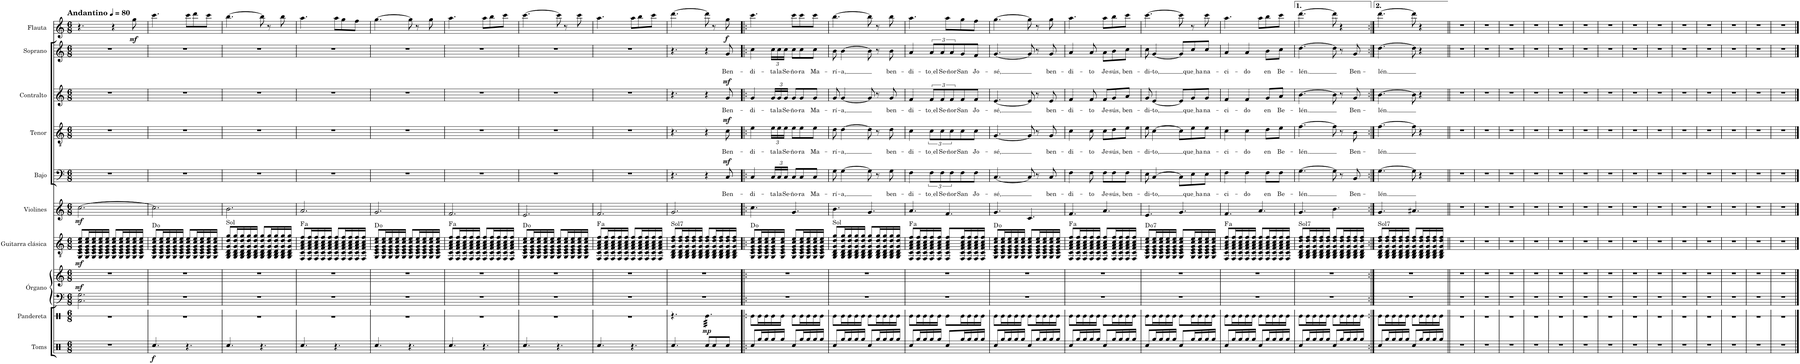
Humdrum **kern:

**kern	**dynam	**kern	**dynam	**kern	**kern	**dynam	**kern	**dynam	**harte	**kern	**dynam	**kern	**text	**dynam	**kern	**text	**dynam	**kern	**text	**dynam	**kern	**text	**dynam	**kern	**dynam
*part10	*part10	*part9	*part9	*part8	*part8	*part8	*part7	*part7	*part7	*part6	*part6	*part5	*part5	*part5	*part4	*part4	*part4	*part3	*part3	*part3	*part2	*part2	*part2	*part1	*part1
*staff11	*staff11	*staff10	*staff10	*staff9	*staff8	*staff8/9	*staff7	*staff7	*	*staff6	*staff6	*staff5	*staff5	*staff5	*staff4	*staff4	*staff4	*staff3	*staff3	*staff3	*staff2	*staff2	*staff2	*staff1	*staff1
*I"Toms	*	*I"Pandereta	*	*I"Órgano	*	*	*I"Guitarra clásica	*	*	*I"Violines	*	*I"Bajo	*	*	*I"Tenor	*	*	*I"Contralto	*	*	*I"Soprano	*	*	*I"Flauta	*
*I'Toms	*	*I'Pdta.	*	*	*	*	*I'Guit.	*	*	*I'Vlns.	*	*I'B.	*	*	*I'T.	*	*	*I'C.	*	*	*I'S.	*	*	*I'Fl.	*
*	*	*stria1	*	*	*	*	*	*	*	*	*	*	*	*	*	*	*	*	*	*	*	*	*	*	*
*clefX	*	*clefX	*	*clefF4	*clefG2	*	*clefGv2	*	*	*clefG2	*	*clefF4	*	*	*clefGv2	*	*	*clefG2	*	*	*clefG2	*	*	*clefG2	*
*k[]	*	*k[]	*	*k[]	*k[]	*	*k[]	*	*	*k[]	*	*k[]	*	*	*k[]	*	*	*k[]	*	*	*k[]	*	*	*k[]	*
*M6/8	*	*M6/8	*	*M6/8	*M6/8	*	*M6/8	*	*	*M6/8	*	*M6/8	*	*	*M6/8	*	*	*M6/8	*	*	*M6/8	*	*	*M6/8	*
*MM80	*	*MM80	*	*MM80	*MM80	*	*MM80	*	*	*MM80	*	*MM80	*	*	*MM80	*	*	*MM80	*	*	*MM80	*	*	*MM80	*
=1	=1	=1	=1	=1	=1	=1	=1	=1	=1	=1	=1	=1	=1	=1	=1	=1	=1	=1	=1	=1	=1	=1	=1	=1	=1
!	!	!	!	!	!	!	!	!	!	!	!	!	!	!	!	!	!	!	!	!	!	!	!	!LO:TX:a:B:t=Andantino	!
!	!	!	!	!	!	!LO:DY:b	!	!LO:DY:b	!	!	!LO:DY:b	!	!	!	!	!	!	!	!	!	!	!	!	!	!
2.r	.	2.r	.	2.C\ 2.G\	2.r	mf	8GG/ 8C/ 8E/ 8G/ 8c/ 8e/L	mf	.	[2.cc\	mf	2.r	.	.	2.r	.	.	2.r	.	.	2.r	.	.	4.r	.
.	.	.	.	.	.	.	16GG/ 16C/ 16E/ 16G/ 16c/ 16e/L	.	.	.	.	.	.	.	.	.	.	.	.	.	.	.	.	.	.
.	.	.	.	.	.	.	16GG/ 16C/ 16E/ 16G/ 16c/ 16e/	.	.	.	.	.	.	.	.	.	.	.	.	.	.	.	.	.	.
.	.	.	.	.	.	.	16GG/ 16C/ 16E/ 16G/ 16c/ 16e/	.	.	.	.	.	.	.	.	.	.	.	.	.	.	.	.	.	.
.	.	.	.	.	.	.	16GG/ 16C/ 16E/ 16G/ 16c/ 16e/JJ	.	.	.	.	.	.	.	.	.	.	.	.	.	.	.	.	.	.
.	.	.	.	.	.	.	8GG/ 8C/ 8E/ 8G/ 8c/ 8e/L	.	.	.	.	.	.	.	.	.	.	.	.	.	.	.	.	4r	.
.	.	.	.	.	.	.	16GG/ 16C/ 16E/ 16G/ 16c/ 16e/L	.	.	.	.	.	.	.	.	.	.	.	.	.	.	.	.	.	.
.	.	.	.	.	.	.	16GG/ 16C/ 16E/ 16G/ 16c/ 16e/	.	.	.	.	.	.	.	.	.	.	.	.	.	.	.	.	.	.
!	!	!	!	!	!	!	!	!	!	!	!	!	!	!	!	!	!	!	!	!	!	!	!	!	!LO:DY:b
.	.	.	.	.	.	.	16GG/ 16C/ 16E/ 16G/ 16c/ 16e/	.	.	.	.	.	.	.	.	.	.	.	.	.	.	.	.	8gg\	mf
.	.	.	.	.	.	.	16GG/ 16C/ 16E/ 16G/ 16c/ 16e/JJ	.	.	.	.	.	.	.	.	.	.	.	.	.	.	.	.	.	.
=2	=2	=2	=2	=2	=2	=2	=2	=2	=2	=2	=2	=2	=2	=2	=2	=2	=2	=2	=2	=2	=2	=2	=2	=2	=2
!	!LO:DY:b	!	!	!	!	!	!	!	!	!	!	!	!	!	!	!	!	!	!	!	!	!	!	!	!
4.Rcc/	f	2.r	.	2.r	2.r	.	8GG/ 8C/ 8E/ 8G/ 8c/ 8e/L	.	D:dim	2.cc\]	.	2.r	.	.	2.r	.	.	2.r	.	.	2.r	.	.	4.ccc\	.
.	.	.	.	.	.	.	16GG/ 16C/ 16E/ 16G/ 16c/ 16e/L	.	.	.	.	.	.	.	.	.	.	.	.	.	.	.	.	.	.
.	.	.	.	.	.	.	16GG/ 16C/ 16E/ 16G/ 16c/ 16e/	.	.	.	.	.	.	.	.	.	.	.	.	.	.	.	.	.	.
.	.	.	.	.	.	.	16GG/ 16C/ 16E/ 16G/ 16c/ 16e/	.	.	.	.	.	.	.	.	.	.	.	.	.	.	.	.	.	.
.	.	.	.	.	.	.	16GG/ 16C/ 16E/ 16G/ 16c/ 16e/JJ	.	.	.	.	.	.	.	.	.	.	.	.	.	.	.	.	.	.
4.r	.	.	.	.	.	.	8GG/ 8C/ 8E/ 8G/ 8c/ 8e/L	.	.	.	.	.	.	.	.	.	.	.	.	.	.	.	.	8ccc\L	.
.	.	.	.	.	.	.	16GG/ 16C/ 16E/ 16G/ 16c/ 16e/L	.	.	.	.	.	.	.	.	.	.	.	.	.	.	.	.	8ddd\	.
.	.	.	.	.	.	.	16GG/ 16C/ 16E/ 16G/ 16c/ 16e/	.	.	.	.	.	.	.	.	.	.	.	.	.	.	.	.	.	.
.	.	.	.	.	.	.	16GG/ 16C/ 16E/ 16G/ 16c/ 16e/	.	.	.	.	.	.	.	.	.	.	.	.	.	.	.	.	8ccc\J	.
.	.	.	.	.	.	.	16GG/ 16C/ 16E/ 16G/ 16c/ 16e/JJ	.	.	.	.	.	.	.	.	.	.	.	.	.	.	.	.	.	.
=3	=3	=3	=3	=3	=3	=3	=3	=3	=3	=3	=3	=3	=3	=3	=3	=3	=3	=3	=3	=3	=3	=3	=3	=3	=3
!	!	!	!	!	!	!	!	!	!LO:H:kt=Sol	!	!	!	!	!	!	!	!	!	!	!	!	!	!	!	!
4.Rcc/	.	2.r	.	2.r	2.r	.	8GG/ 8BB/ 8D/ 8G/ 8d/ 8g/L	.	N	2.b\	.	2.r	.	.	2.r	.	.	2.r	.	.	2.r	.	.	[4.bb\	.
.	.	.	.	.	.	.	16GG/ 16BB/ 16D/ 16G/ 16d/ 16g/L	.	.	.	.	.	.	.	.	.	.	.	.	.	.	.	.	.	.
.	.	.	.	.	.	.	16GG/ 16BB/ 16D/ 16G/ 16d/ 16g/	.	.	.	.	.	.	.	.	.	.	.	.	.	.	.	.	.	.
.	.	.	.	.	.	.	16GG/ 16BB/ 16D/ 16G/ 16d/ 16g/	.	.	.	.	.	.	.	.	.	.	.	.	.	.	.	.	.	.
.	.	.	.	.	.	.	16GG/ 16BB/ 16D/ 16G/ 16d/ 16g/JJ	.	.	.	.	.	.	.	.	.	.	.	.	.	.	.	.	.	.
4.r	.	.	.	.	.	.	8GG/ 8BB/ 8D/ 8G/ 8d/ 8g/L	.	.	.	.	.	.	.	.	.	.	.	.	.	.	.	.	8bb\]	.
.	.	.	.	.	.	.	16GG/ 16BB/ 16D/ 16G/ 16d/ 16g/L	.	.	.	.	.	.	.	.	.	.	.	.	.	.	.	.	8r	.
.	.	.	.	.	.	.	16GG/ 16BB/ 16D/ 16G/ 16d/ 16g/	.	.	.	.	.	.	.	.	.	.	.	.	.	.	.	.	.	.
.	.	.	.	.	.	.	16GG/ 16BB/ 16D/ 16G/ 16d/ 16g/	.	.	.	.	.	.	.	.	.	.	.	.	.	.	.	.	8bb\	.
.	.	.	.	.	.	.	16GG/ 16BB/ 16D/ 16G/ 16d/ 16g/JJ	.	.	.	.	.	.	.	.	.	.	.	.	.	.	.	.	.	.
=4	=4	=4	=4	=4	=4	=4	=4	=4	=4	=4	=4	=4	=4	=4	=4	=4	=4	=4	=4	=4	=4	=4	=4	=4	=4
!	!	!	!	!	!	!	!	!	!LO:H:kt=a	!	!	!	!	!	!	!	!	!	!	!	!	!	!	!	!
4.Rcc/	.	2.r	.	2.r	2.r	.	8FF/ 8C/ 8F/ 8A/ 8c/ 8f/L	.	.	2.a/	.	2.r	.	.	2.r	.	.	2.r	.	.	2.r	.	.	4.aa\	.
.	.	.	.	.	.	.	16FF/ 16C/ 16F/ 16A/ 16c/ 16f/L	.	.	.	.	.	.	.	.	.	.	.	.	.	.	.	.	.	.
.	.	.	.	.	.	.	16FF/ 16C/ 16F/ 16A/ 16c/ 16f/	.	.	.	.	.	.	.	.	.	.	.	.	.	.	.	.	.	.
.	.	.	.	.	.	.	16FF/ 16C/ 16F/ 16A/ 16c/ 16f/	.	.	.	.	.	.	.	.	.	.	.	.	.	.	.	.	.	.
.	.	.	.	.	.	.	16FF/ 16C/ 16F/ 16A/ 16c/ 16f/JJ	.	.	.	.	.	.	.	.	.	.	.	.	.	.	.	.	.	.
4.r	.	.	.	.	.	.	8FF/ 8C/ 8F/ 8A/ 8c/ 8f/L	.	.	.	.	.	.	.	.	.	.	.	.	.	.	.	.	8aa\L	.
.	.	.	.	.	.	.	16FF/ 16C/ 16F/ 16A/ 16c/ 16f/L	.	.	.	.	.	.	.	.	.	.	.	.	.	.	.	.	8gg\	.
.	.	.	.	.	.	.	16FF/ 16C/ 16F/ 16A/ 16c/ 16f/	.	.	.	.	.	.	.	.	.	.	.	.	.	.	.	.	.	.
.	.	.	.	.	.	.	16FF/ 16C/ 16F/ 16A/ 16c/ 16f/	.	.	.	.	.	.	.	.	.	.	.	.	.	.	.	.	8ff\J	.
.	.	.	.	.	.	.	16FF/ 16C/ 16F/ 16A/ 16c/ 16f/JJ	.	.	.	.	.	.	.	.	.	.	.	.	.	.	.	.	.	.
=5	=5	=5	=5	=5	=5	=5	=5	=5	=5	=5	=5	=5	=5	=5	=5	=5	=5	=5	=5	=5	=5	=5	=5	=5	=5
4.Rcc/	.	2.r	.	2.r	2.r	.	8GG/ 8C/ 8E/ 8G/ 8c/ 8e/L	.	D:dim	2.g/	.	2.r	.	.	2.r	.	.	2.r	.	.	2.r	.	.	[4.gg\	.
.	.	.	.	.	.	.	16GG/ 16C/ 16E/ 16G/ 16c/ 16e/L	.	.	.	.	.	.	.	.	.	.	.	.	.	.	.	.	.	.
.	.	.	.	.	.	.	16GG/ 16C/ 16E/ 16G/ 16c/ 16e/	.	.	.	.	.	.	.	.	.	.	.	.	.	.	.	.	.	.
.	.	.	.	.	.	.	16GG/ 16C/ 16E/ 16G/ 16c/ 16e/	.	.	.	.	.	.	.	.	.	.	.	.	.	.	.	.	.	.
.	.	.	.	.	.	.	16GG/ 16C/ 16E/ 16G/ 16c/ 16e/JJ	.	.	.	.	.	.	.	.	.	.	.	.	.	.	.	.	.	.
4.r	.	.	.	.	.	.	8GG/ 8C/ 8E/ 8G/ 8c/ 8e/L	.	.	.	.	.	.	.	.	.	.	.	.	.	.	.	.	8gg\]	.
.	.	.	.	.	.	.	16GG/ 16C/ 16E/ 16G/ 16c/ 16e/L	.	.	.	.	.	.	.	.	.	.	.	.	.	.	.	.	8r	.
.	.	.	.	.	.	.	16GG/ 16C/ 16E/ 16G/ 16c/ 16e/	.	.	.	.	.	.	.	.	.	.	.	.	.	.	.	.	.	.
.	.	.	.	.	.	.	16GG/ 16C/ 16E/ 16G/ 16c/ 16e/	.	.	.	.	.	.	.	.	.	.	.	.	.	.	.	.	8gg\	.
.	.	.	.	.	.	.	16GG/ 16C/ 16E/ 16G/ 16c/ 16e/JJ	.	.	.	.	.	.	.	.	.	.	.	.	.	.	.	.	.	.
=6	=6	=6	=6	=6	=6	=6	=6	=6	=6	=6	=6	=6	=6	=6	=6	=6	=6	=6	=6	=6	=6	=6	=6	=6	=6
!	!	!	!	!	!	!	!	!	!LO:H:kt=a	!	!	!	!	!	!	!	!	!	!	!	!	!	!	!	!
4.Rcc/	.	2.r	.	2.r	2.r	.	8FF/ 8C/ 8F/ 8An/ 8c/ 8f/L	.	.	2.f/	.	2.r	.	.	2.r	.	.	2.r	.	.	2.r	.	.	4.aa\	.
.	.	.	.	.	.	.	16FF/ 16C/ 16F/ 16A/ 16c/ 16f/L	.	.	.	.	.	.	.	.	.	.	.	.	.	.	.	.	.	.
.	.	.	.	.	.	.	16FF/ 16C/ 16F/ 16A/ 16c/ 16f/	.	.	.	.	.	.	.	.	.	.	.	.	.	.	.	.	.	.
.	.	.	.	.	.	.	16FF/ 16C/ 16F/ 16A/ 16c/ 16f/	.	.	.	.	.	.	.	.	.	.	.	.	.	.	.	.	.	.
.	.	.	.	.	.	.	16FF/ 16C/ 16F/ 16A/ 16c/ 16f/JJ	.	.	.	.	.	.	.	.	.	.	.	.	.	.	.	.	.	.
4.r	.	.	.	.	.	.	8FF/ 8C/ 8F/ 8A/ 8c/ 8f/L	.	.	.	.	.	.	.	.	.	.	.	.	.	.	.	.	8aa\L	.
.	.	.	.	.	.	.	16FF/ 16C/ 16F/ 16A/ 16c/ 16f/L	.	.	.	.	.	.	.	.	.	.	.	.	.	.	.	.	8bb\	.
.	.	.	.	.	.	.	16FF/ 16C/ 16F/ 16A/ 16c/ 16f/	.	.	.	.	.	.	.	.	.	.	.	.	.	.	.	.	.	.
.	.	.	.	.	.	.	16FF/ 16C/ 16F/ 16A/ 16c/ 16f/	.	.	.	.	.	.	.	.	.	.	.	.	.	.	.	.	8ccc\J	.
.	.	.	.	.	.	.	16FF/ 16C/ 16F/ 16A/ 16c/ 16f/JJ	.	.	.	.	.	.	.	.	.	.	.	.	.	.	.	.	.	.
=7	=7	=7	=7	=7	=7	=7	=7	=7	=7	=7	=7	=7	=7	=7	=7	=7	=7	=7	=7	=7	=7	=7	=7	=7	=7
4.Rcc/	.	2.r	.	2.r	2.r	.	8GG/ 8C/ 8E/ 8G/ 8c/ 8e/L	.	D:dim	2.e/	.	2.r	.	.	2.r	.	.	2.r	.	.	2.r	.	.	[4.ccc\	.
.	.	.	.	.	.	.	16GG/ 16C/ 16E/ 16G/ 16c/ 16e/L	.	.	.	.	.	.	.	.	.	.	.	.	.	.	.	.	.	.
.	.	.	.	.	.	.	16GG/ 16C/ 16E/ 16G/ 16c/ 16e/	.	.	.	.	.	.	.	.	.	.	.	.	.	.	.	.	.	.
.	.	.	.	.	.	.	16GG/ 16C/ 16E/ 16G/ 16c/ 16e/	.	.	.	.	.	.	.	.	.	.	.	.	.	.	.	.	.	.
.	.	.	.	.	.	.	16GG/ 16C/ 16E/ 16G/ 16c/ 16e/JJ	.	.	.	.	.	.	.	.	.	.	.	.	.	.	.	.	.	.
4.r	.	.	.	.	.	.	8GG/ 8C/ 8E/ 8G/ 8c/ 8e/L	.	.	.	.	.	.	.	.	.	.	.	.	.	.	.	.	8ccc\]	.
.	.	.	.	.	.	.	16GG/ 16C/ 16E/ 16G/ 16c/ 16e/L	.	.	.	.	.	.	.	.	.	.	.	.	.	.	.	.	8r	.
.	.	.	.	.	.	.	16GG/ 16C/ 16E/ 16G/ 16c/ 16e/	.	.	.	.	.	.	.	.	.	.	.	.	.	.	.	.	.	.
.	.	.	.	.	.	.	16GG/ 16C/ 16E/ 16G/ 16c/ 16e/	.	.	.	.	.	.	.	.	.	.	.	.	.	.	.	.	8ccc\	.
.	.	.	.	.	.	.	16GG/ 16C/ 16E/ 16G/ 16c/ 16e/JJ	.	.	.	.	.	.	.	.	.	.	.	.	.	.	.	.	.	.
=8	=8	=8	=8	=8	=8	=8	=8	=8	=8	=8	=8	=8	=8	=8	=8	=8	=8	=8	=8	=8	=8	=8	=8	=8	=8
!	!	!	!	!	!	!	!	!	!LO:H:kt=a	!	!	!	!	!	!	!	!	!	!	!	!	!	!	!	!
4.Rcc/	.	2.r	.	2.r	2.r	.	8FF/ 8C/ 8F/ 8An/ 8c/ 8f/L	.	.	2.f/	.	2.r	.	.	2.r	.	.	2.r	.	.	2.r	.	.	4.aa\	.
.	.	.	.	.	.	.	16FF/ 16C/ 16F/ 16A/ 16c/ 16f/L	.	.	.	.	.	.	.	.	.	.	.	.	.	.	.	.	.	.
.	.	.	.	.	.	.	16FF/ 16C/ 16F/ 16A/ 16c/ 16f/	.	.	.	.	.	.	.	.	.	.	.	.	.	.	.	.	.	.
.	.	.	.	.	.	.	16FF/ 16C/ 16F/ 16A/ 16c/ 16f/	.	.	.	.	.	.	.	.	.	.	.	.	.	.	.	.	.	.
.	.	.	.	.	.	.	16FF/ 16C/ 16F/ 16A/ 16c/ 16f/JJ	.	.	.	.	.	.	.	.	.	.	.	.	.	.	.	.	.	.
4.r	.	.	.	.	.	.	8FF/ 8C/ 8F/ 8A/ 8c/ 8f/L	.	.	.	.	.	.	.	.	.	.	.	.	.	.	.	.	8aa\L	.
.	.	.	.	.	.	.	16FF/ 16C/ 16F/ 16A/ 16c/ 16f/L	.	.	.	.	.	.	.	.	.	.	.	.	.	.	.	.	8bb\	.
.	.	.	.	.	.	.	16FF/ 16C/ 16F/ 16A/ 16c/ 16f/	.	.	.	.	.	.	.	.	.	.	.	.	.	.	.	.	.	.
.	.	.	.	.	.	.	16FF/ 16C/ 16F/ 16A/ 16c/ 16f/	.	.	.	.	.	.	.	.	.	.	.	.	.	.	.	.	8ccc\J	.
.	.	.	.	.	.	.	16FF/ 16C/ 16F/ 16A/ 16c/ 16f/JJ	.	.	.	.	.	.	.	.	.	.	.	.	.	.	.	.	.	.
=9	=9	=9	=9	=9	=9	=9	=9	=9	=9	=9	=9	=9	=9	=9	=9	=9	=9	=9	=9	=9	=9	=9	=9	=9	=9
!	!	!	!	!	!	!	!	!	!LO:H:kt=Sol7	!	!	!	!	!	!	!	!	!	!	!	!	!	!	!	!
4.Rcc/	.	4.r	.	2.r	2.r	.	8GG/ 8BB/ 8D/ 8G/ 8d/ 8f/L	.	N	2.g/	.	4.r	.	.	4.r	.	.	4.r	.	.	4.r	.	.	[4.ddd\	.
.	.	.	.	.	.	.	16GG/ 16BB/ 16D/ 16G/ 16d/ 16f/L	.	.	.	.	.	.	.	.	.	.	.	.	.	.	.	.	.	.
.	.	.	.	.	.	.	16GG/ 16BB/ 16D/ 16G/ 16d/ 16f/	.	.	.	.	.	.	.	.	.	.	.	.	.	.	.	.	.	.
.	.	.	.	.	.	.	16GG/ 16BB/ 16D/ 16G/ 16d/ 16f/	.	.	.	.	.	.	.	.	.	.	.	.	.	.	.	.	.	.
.	.	.	.	.	.	.	16GG/ 16BB/ 16D/ 16G/ 16d/ 16f/JJ	.	.	.	.	.	.	.	.	.	.	.	.	.	.	.	.	.	.
!	!	!	!LO:DY:b	!	!	!	!	!	!	!	!	!	!	!	!	!	!	!	!	!	!	!	!	!	!
*	*	*tremolo	*	*	*	*	*	*	*	*	*	*	*	*	*	*	*	*	*	*	*	*	*	*	*
8Rcc/L	.	32Re\LLL	mp	.	.	.	8GG/ 8BB/ 8D/ 8G/ 8d/ 8f/L	.	.	.	.	4r	.	.	4r	.	.	4r	.	.	4r	.	.	8ddd\]	.
.	.	32Re\	.	.	.	.	.	.	.	.	.	.	.	.	.	.	.	.	.	.	.	.	.	.	.
.	.	32Re\	.	.	.	.	.	.	.	.	.	.	.	.	.	.	.	.	.	.	.	.	.	.	.
.	.	32Re\	.	.	.	.	.	.	.	.	.	.	.	.	.	.	.	.	.	.	.	.	.	.	.
8Rcc/	.	32Re\	.	.	.	.	16GG/ 16BB/ 16D/ 16G/ 16d/ 16f/L	.	.	.	.	.	.	.	.	.	.	.	.	.	.	.	.	8r	.
.	.	32Re\	.	.	.	.	.	.	.	.	.	.	.	.	.	.	.	.	.	.	.	.	.	.	.
.	.	32Re\	.	.	.	.	16GG/ 16BB/ 16D/ 16G/ 16d/ 16f/	.	.	.	.	.	.	.	.	.	.	.	.	.	.	.	.	.	.
.	.	32Re\	.	.	.	.	.	.	.	.	.	.	.	.	.	.	.	.	.	.	.	.	.	.	.
!	!	!	!	!	!	!	!	!	!	!	!	!	!LO:LY:b	!LO:DY:a	!	!LO:LY:b	!LO:DY:a	!	!LO:LY:b	!LO:DY:a	!	!LO:LY:b	!LO:DY:a	!	!
8Rcc/J	.	32Re\	.	.	.	.	16GG/ 16BB/ 16D/ 16G/ 16d/ 16f/	.	.	.	.	8C/	Ben-	mf	8c\	Ben-	mf	8g/	Ben-	mf	8g/	Ben-	f	8gg\	.
.	.	32Re\	.	.	.	.	.	.	.	.	.	.	.	.	.	.	.	.	.	.	.	.	.	.	.
.	.	32Re\	.	.	.	.	16GG/ 16BB/ 16D/ 16G/ 16d/ 16f/JJ	.	.	.	.	.	.	.	.	.	.	.	.	.	.	.	.	.	.
.	.	32Re\JJJ	.	.	.	.	.	.	.	.	.	.	.	.	.	.	.	.	.	.	.	.	.	.	.
*	*	*Xtremolo	*	*	*	*	*	*	*	*	*	*	*	*	*	*	*	*	*	*	*	*	*	*	*
=10!|:	=10!|:	=10!|:	=10!|:	=10!|:	=10!|:	=10!|:	=10!|:	=10!|:	=10!|:	=10!|:	=10!|:	=10!|:	=10!|:	=10!|:	=10!|:	=10!|:	=10!|:	=10!|:	=10!|:	=10!|:	=10!|:	=10!|:	=10!|:	=10!|:	=10!|:
!	!	!	!	!	!	!	!	!	!	!	!	!	!LO:LY:b	!	!	!LO:LY:b	!	!	!LO:LY:b	!	!	!LO:LY:b	!	!	!
8Rcc/L	.	8Re\L	.	2.r	2.r	.	8GG/ 8C/ 8E/ 8G/ 8c/ 8e/L	.	D:dim	4.cc\	.	4C/	-di-	.	4e\	-di-	.	4g/	-di-	.	4cc\	-di-	.	4.ccc\	.
16Rgg/L	.	16Re\L	.	.	.	.	16GG/ 16C/ 16E/ 16G/ 16c/ 16e/L	.	.	.	.	.	.	.	.	.	.	.	.	.	.	.	.	.	.
16Rgg/	.	16Re\	.	.	.	.	16GG/ 16C/ 16E/ 16G/ 16c/ 16e/	.	.	.	.	.	.	.	.	.	.	.	.	.	.	.	.	.	.
*	*	*	*	*	*	*	*	*	*	*	*	*Xbrackettup	*	*	*	*	*	*	*	*	*	*	*	*	*
!	!	!	!	!	!	!	!	!	!	!	!	!	!LO:LY:b	!	!	!	!	!	!	!	!	!	!	!	!
*	*	*	*	*	*	*	*	*	*	*	*	*	*	*	*Xbrackettup	*	*	*	*	*	*	*	*	*	*
!	!	!	!	!	!	!	!	!	!	!	!	!	!	!	!	!LO:LY:b	!	!	!	!	!	!	!	!	!
*	*	*	*	*	*	*	*	*	*	*	*	*	*	*	*	*	*	*Xbrackettup	*	*	*	*	*	*	*
!	!	!	!	!	!	!	!	!	!	!	!	!	!	!	!	!	!	!	!LO:LY:b	!	!	!	!	!	!
*	*	*	*	*	*	*	*	*	*	*	*	*	*	*	*	*	*	*	*	*	*Xbrackettup	*	*	*	*
!	!	!	!	!	!	!	!	!	!	!	!	!	!	!	!	!	!	!	!	!	!	!LO:LY:b	!	!	!
16Rgg/	.	16Re\	.	.	.	.	16GG/ 16C/ 16E/ 16G/ 16c/ 16e/	.	.	.	.	24C/LL	-ta	.	24e\LL	-ta	.	24g/LL	-ta	.	24cc\LL	-ta	.	.	.
!	!	!	!	!	!	!	!	!	!	!	!	!	!LO:LY:b	!	!	!LO:LY:b	!	!	!LO:LY:b	!	!	!LO:LY:b	!	!	!
.	.	.	.	.	.	.	.	.	.	.	.	24C/	la	.	24e\	la	.	24g/	la	.	24cc\	la	.	.	.
16Rgg/JJ	.	16Re\JJ	.	.	.	.	16GG/ 16C/ 16E/ 16G/ 16c/ 16e/JJ	.	.	.	.	.	.	.	.	.	.	.	.	.	.	.	.	.	.
!	!	!	!	!	!	!	!	!	!	!	!	!	!LO:LY:b	!	!	!LO:LY:b	!	!	!LO:LY:b	!	!	!LO:LY:b	!	!	!
.	.	.	.	.	.	.	.	.	.	.	.	24C/JJ	Se-	.	24e\JJ	Se-	.	24g/JJ	Se-	.	24cc\JJ	Se-	.	.	.
!	!	!	!	!	!	!	!	!	!	!	!	!	!LO:LY:b	!	!	!LO:LY:b	!	!	!LO:LY:b	!	!	!LO:LY:b	!	!	!
8Rcc/L	.	8Re\L	.	.	.	.	8GG/ 8C/ 8E/ 8G/ 8c/ 8e/L	.	.	4.g/	.	8C/L	-ño-	.	8e\L	-ño-	.	8g/L	-ño-	.	8cc\L	-ño-	.	8ccc\L	.
!	!	!	!	!	!	!	!	!	!	!	!	!	!LO:LY:b	!	!	!LO:LY:b	!	!	!LO:LY:b	!	!	!LO:LY:b	!	!	!
16Rgg/L	.	16Re\L	.	.	.	.	16GG/ 16C/ 16E/ 16G/ 16c/ 16e/L	.	.	.	.	8C/	-ra	.	8e\	-ra	.	8g/	-ra	.	8cc\	-ra	.	8ccc\	.
16Rgg/	.	16Re\	.	.	.	.	16GG/ 16C/ 16E/ 16G/ 16c/ 16e/	.	.	.	.	.	.	.	.	.	.	.	.	.	.	.	.	.	.
!	!	!	!	!	!	!	!	!	!	!	!	!	!LO:LY:b	!	!	!LO:LY:b	!	!	!LO:LY:b	!	!	!LO:LY:b	!	!	!
16Rgg/	.	16Re\	.	.	.	.	16GG/ 16C/ 16E/ 16G/ 16c/ 16e/	.	.	.	.	8C/J	Ma-	.	8e\J	Ma-	.	8g/J	Ma-	.	8cc\J	Ma-	.	8ccc\J	.
16Rgg/JJ	.	16Re\JJ	.	.	.	.	16GG/ 16C/ 16E/ 16G/ 16c/ 16e/JJ	.	.	.	.	.	.	.	.	.	.	.	.	.	.	.	.	.	.
=11	=11	=11	=11	=11	=11	=11	=11	=11	=11	=11	=11	=11	=11	=11	=11	=11	=11	=11	=11	=11	=11	=11	=11	=11	=11
!	!	!	!	!	!	!	!	!	!LO:H:kt=Sol	!	!	!	!LO:LY:b	!	!	!LO:LY:b	!	!	!LO:LY:b	!	!	!LO:LY:b	!	!	!
8Rcc/L	.	8Re\L	.	2.r	2.r	.	8GG/ 8BB/ 8D/ 8G/ 8d/ 8g/L	.	N	4.b\	.	8G\	-rí-	.	8d\	-rí-	.	8g/	-rí-	.	8b\	-rí-	.	[4.bb\	.
!	!	!	!	!	!	!	!	!	!	!	!	!	!LO:LY:b	!	!	!LO:LY:b	!	!	!LO:LY:b	!	!	!LO:LY:b	!	!	!
16Rgg/L	.	16Re\L	.	.	.	.	16GG/ 16BB/ 16D/ 16G/ 16d/ 16g/L	.	.	.	.	[4G\	-a,	.	[4d\	-a,	.	[4g/	-a,	.	[4b\	-a,	.	.	.
16Rgg/	.	16Re\	.	.	.	.	16GG/ 16BB/ 16D/ 16G/ 16d/ 16g/	.	.	.	.	.	.	.	.	.	.	.	.	.	.	.	.	.	.
16Rgg/	.	16Re\	.	.	.	.	16GG/ 16BB/ 16D/ 16G/ 16d/ 16g/	.	.	.	.	.	.	.	.	.	.	.	.	.	.	.	.	.	.
16Rgg/JJ	.	16Re\JJ	.	.	.	.	16GG/ 16BB/ 16D/ 16G/ 16d/ 16g/JJ	.	.	.	.	.	.	.	.	.	.	.	.	.	.	.	.	.	.
8Rcc/L	.	8Re\L	.	.	.	.	8GG/ 8BB/ 8D/ 8G/ 8d/ 8g/L	.	.	4.g/	.	8G\]	.	.	8d\]	.	.	8g/]	.	.	8b\]	.	.	8bb\]	.
16Rgg/L	.	16Re\L	.	.	.	.	16GG/ 16BB/ 16D/ 16G/ 16d/ 16g/L	.	.	.	.	8r	.	.	8r	.	.	8r	.	.	8r	.	.	8r	.
16Rgg/	.	16Re\	.	.	.	.	16GG/ 16BB/ 16D/ 16G/ 16d/ 16g/	.	.	.	.	.	.	.	.	.	.	.	.	.	.	.	.	.	.
!	!	!	!	!	!	!	!	!	!	!	!	!	!LO:LY:b	!	!	!LO:LY:b	!	!	!LO:LY:b	!	!	!LO:LY:b	!	!	!
16Rgg/	.	16Re\	.	.	.	.	16GG/ 16BB/ 16D/ 16G/ 16d/ 16g/	.	.	.	.	8G\	ben-	.	8d\	ben-	.	8g/	ben-	.	8b\	ben-	.	8bb\	.
16Rgg/JJ	.	16Re\JJ	.	.	.	.	16GG/ 16BB/ 16D/ 16G/ 16d/ 16g/JJ	.	.	.	.	.	.	.	.	.	.	.	.	.	.	.	.	.	.
=12	=12	=12	=12	=12	=12	=12	=12	=12	=12	=12	=12	=12	=12	=12	=12	=12	=12	=12	=12	=12	=12	=12	=12	=12	=12
!	!	!	!	!	!	!	!	!	!LO:H:kt=a	!	!	!	!LO:LY:b	!	!	!LO:LY:b	!	!	!LO:LY:b	!	!	!LO:LY:b	!	!	!
8Rcc/L	.	8Re\L	.	2.r	2.r	.	8FF/ 8C/ 8F/ 8A/ 8c/ 8f/L	.	.	4.a/	.	4F\	-di-	.	4c\	-di-	.	4f/	-di-	.	4a/	-di-	.	4.aa\	.
16Rgg/L	.	16Re\L	.	.	.	.	16FF/ 16C/ 16F/ 16A/ 16c/ 16f/L	.	.	.	.	.	.	.	.	.	.	.	.	.	.	.	.	.	.
16Rgg/	.	16Re\	.	.	.	.	16FF/ 16C/ 16F/ 16A/ 16c/ 16f/	.	.	.	.	.	.	.	.	.	.	.	.	.	.	.	.	.	.
*	*	*	*	*	*	*	*	*	*	*	*	*brackettup	*	*	*	*	*	*	*	*	*	*	*	*	*
!	!	!	!	!	!	!	!	!	!	!	!	!	!LO:LY:b	!	!	!	!	!	!	!	!	!	!	!	!
*	*	*	*	*	*	*	*	*	*	*	*	*	*	*	*brackettup	*	*	*	*	*	*	*	*	*	*
!	!	!	!	!	!	!	!	!	!	!	!	!	!	!	!	!LO:LY:b	!	!	!	!	!	!	!	!	!
*	*	*	*	*	*	*	*	*	*	*	*	*	*	*	*	*	*	*brackettup	*	*	*	*	*	*	*
!	!	!	!	!	!	!	!	!	!	!	!	!	!	!	!	!	!	!	!LO:LY:b	!	!	!	!	!	!
*	*	*	*	*	*	*	*	*	*	*	*	*	*	*	*	*	*	*	*	*	*brackettup	*	*	*	*
!	!	!	!	!	!	!	!	!	!	!	!	!	!	!	!	!	!	!	!	!	!	!LO:LY:b	!	!	!
16Rgg/	.	16Re\	.	.	.	.	16FF/ 16C/ 16F/ 16A/ 16c/ 16f/	.	.	.	.	12F\L	to el	.	12c\L	to el	.	12f/L	to el	.	12a/L	to el	.	.	.
16Rgg/JJ	.	16Re\JJ	.	.	.	.	16FF/ 16C/ 16F/ 16A/ 16c/ 16f/JJ	.	.	.	.	.	.	.	.	.	.	.	.	.	.	.	.	.	.
!	!	!	!	!	!	!	!	!	!	!	!	!	!LO:LY:b	!	!	!LO:LY:b	!	!	!LO:LY:b	!	!	!LO:LY:b	!	!	!
.	.	.	.	.	.	.	.	.	.	.	.	12F\	Se-	.	12c\	Se-	.	12f/	Se-	.	12a/	Se-	.	.	.
8Rcc/L	.	8Re\L	.	.	.	.	8FF/ 8C/ 8F/ 8A/ 8c/ 8f/L	.	.	4.f/	.	.	.	.	.	.	.	.	.	.	.	.	.	8aa\L	.
!	!	!	!	!	!	!	!	!	!	!	!	!	!LO:LY:b	!	!	!LO:LY:b	!	!	!LO:LY:b	!	!	!LO:LY:b	!	!	!
.	.	.	.	.	.	.	.	.	.	.	.	12F\	-ñor	.	12c\	-ñor	.	12f/	-ñor	.	12a/	-ñor	.	.	.
!	!	!	!	!	!	!	!	!	!	!	!	!	!LO:LY:b	!	!	!LO:LY:b	!	!	!LO:LY:b	!	!	!LO:LY:b	!	!	!
16Rgg/L	.	16Re\L	.	.	.	.	16FF/ 16C/ 16F/ 16A/ 16c/ 16f/L	.	.	.	.	8F\	San	.	8c\	San	.	8f/	San	.	8g/	San	.	8gg\	.
16Rgg/	.	16Re\	.	.	.	.	16FF/ 16C/ 16F/ 16A/ 16c/ 16f/	.	.	.	.	.	.	.	.	.	.	.	.	.	.	.	.	.	.
!	!	!	!	!	!	!	!	!	!	!	!	!	!LO:LY:b	!	!	!LO:LY:b	!	!	!LO:LY:b	!	!	!LO:LY:b	!	!	!
16Rgg/	.	16Re\	.	.	.	.	16FF/ 16C/ 16F/ 16A/ 16c/ 16f/	.	.	.	.	8F\J	Jo-	.	8c\J	Jo-	.	8f/J	Jo-	.	8f/J	Jo-	.	8ff\J	.
16Rgg/JJ	.	16Re\JJ	.	.	.	.	16FF/ 16C/ 16F/ 16A/ 16c/ 16f/JJ	.	.	.	.	.	.	.	.	.	.	.	.	.	.	.	.	.	.
=13	=13	=13	=13	=13	=13	=13	=13	=13	=13	=13	=13	=13	=13	=13	=13	=13	=13	=13	=13	=13	=13	=13	=13	=13	=13
!	!	!	!	!	!	!	!	!	!	!	!	!	!LO:LY:b	!	!	!LO:LY:b	!	!	!LO:LY:b	!	!	!LO:LY:b	!	!	!
8Rcc/L	.	8Re\L	.	2.r	2.r	.	8GG/ 8C/ 8E/ 8G/ 8c/ 8e/L	.	D:dim	4.g/	.	[4.C/	-sé,	.	[4.G/	-sé,	.	[4.e/	-sé,	.	[4.g/	-sé,	.	[4.gg\	.
16Rgg/L	.	16Re\L	.	.	.	.	16GG/ 16C/ 16E/ 16G/ 16c/ 16e/L	.	.	.	.	.	.	.	.	.	.	.	.	.	.	.	.	.	.
16Rgg/	.	16Re\	.	.	.	.	16GG/ 16C/ 16E/ 16G/ 16c/ 16e/	.	.	.	.	.	.	.	.	.	.	.	.	.	.	.	.	.	.
16Rgg/	.	16Re\	.	.	.	.	16GG/ 16C/ 16E/ 16G/ 16c/ 16e/	.	.	.	.	.	.	.	.	.	.	.	.	.	.	.	.	.	.
16Rgg/JJ	.	16Re\JJ	.	.	.	.	16GG/ 16C/ 16E/ 16G/ 16c/ 16e/JJ	.	.	.	.	.	.	.	.	.	.	.	.	.	.	.	.	.	.
8Rcc/L	.	8Re\L	.	.	.	.	8GG/ 8C/ 8E/ 8G/ 8c/ 8e/L	.	.	4.c/	.	8C/]	.	.	8G/]	.	.	8e/]	.	.	8g/]	.	.	8gg\]	.
16Rgg/L	.	16Re\L	.	.	.	.	16GG/ 16C/ 16E/ 16G/ 16c/ 16e/L	.	.	.	.	8r	.	.	8r	.	.	8r	.	.	8r	.	.	8r	.
16Rgg/	.	16Re\	.	.	.	.	16GG/ 16C/ 16E/ 16G/ 16c/ 16e/	.	.	.	.	.	.	.	.	.	.	.	.	.	.	.	.	.	.
!	!	!	!	!	!	!	!	!	!	!	!	!	!LO:LY:b	!	!	!LO:LY:b	!	!	!LO:LY:b	!	!	!LO:LY:b	!	!	!
16Rgg/	.	16Re\	.	.	.	.	16GG/ 16C/ 16E/ 16G/ 16c/ 16e/	.	.	.	.	8C/	ben-	.	8G/	ben-	.	8e/	ben-	.	8g/	ben-	.	8gg\	.
16Rgg/JJ	.	16Re\JJ	.	.	.	.	16GG/ 16C/ 16E/ 16G/ 16c/ 16e/JJ	.	.	.	.	.	.	.	.	.	.	.	.	.	.	.	.	.	.
=14	=14	=14	=14	=14	=14	=14	=14	=14	=14	=14	=14	=14	=14	=14	=14	=14	=14	=14	=14	=14	=14	=14	=14	=14	=14
!	!	!	!	!	!	!	!	!	!LO:H:kt=a	!	!	!	!LO:LY:b	!	!	!LO:LY:b	!	!	!LO:LY:b	!	!	!LO:LY:b	!	!	!
8Rcc/L	.	8Re\L	.	2.r	2.r	.	8FF/ 8C/ 8F/ 8An/ 8c/ 8f/L	.	.	4.f/	.	4F\	-di-	.	4c\	-di-	.	4f/	-di-	.	4a/	-di-	.	4.aa\	.
16Rgg/L	.	16Re\L	.	.	.	.	16FF/ 16C/ 16F/ 16A/ 16c/ 16f/L	.	.	.	.	.	.	.	.	.	.	.	.	.	.	.	.	.	.
16Rgg/	.	16Re\	.	.	.	.	16FF/ 16C/ 16F/ 16A/ 16c/ 16f/	.	.	.	.	.	.	.	.	.	.	.	.	.	.	.	.	.	.
!	!	!	!	!	!	!	!	!	!	!	!	!	!LO:LY:b	!	!	!LO:LY:b	!	!	!LO:LY:b	!	!	!LO:LY:b	!	!	!
16Rgg/	.	16Re\	.	.	.	.	16FF/ 16C/ 16F/ 16A/ 16c/ 16f/	.	.	.	.	8F\	-to	.	8c\	-to	.	8f/	-to	.	8a/	-to	.	.	.
16Rgg/JJ	.	16Re\JJ	.	.	.	.	16FF/ 16C/ 16F/ 16A/ 16c/ 16f/JJ	.	.	.	.	.	.	.	.	.	.	.	.	.	.	.	.	.	.
!	!	!	!	!	!	!	!	!	!	!	!	!	!LO:LY:b	!	!	!LO:LY:b	!	!	!LO:LY:b	!	!	!LO:LY:b	!	!	!
8Rcc/L	.	8Re\L	.	.	.	.	8FF/ 8C/ 8F/ 8A/ 8c/ 8f/L	.	.	4.a/	.	8F\L	Je-	.	8c\L	Je-	.	8f/L	Je-	.	8a\L	Je-	.	8aa\L	.
!	!	!	!	!	!	!	!	!	!	!	!	!	!LO:LY:b	!	!	!LO:LY:b	!	!	!LO:LY:b	!	!	!LO:LY:b	!	!	!
16Rgg/L	.	16Re\L	.	.	.	.	16FF/ 16C/ 16F/ 16A/ 16c/ 16f/L	.	.	.	.	8F\	-sús,	.	8d\	-sús,	.	8g/	-sús,	.	8b\	-sús,	.	8bb\	.
16Rgg/	.	16Re\	.	.	.	.	16FF/ 16C/ 16F/ 16A/ 16c/ 16f/	.	.	.	.	.	.	.	.	.	.	.	.	.	.	.	.	.	.
!	!	!	!	!	!	!	!	!	!	!	!	!	!LO:LY:b	!	!	!LO:LY:b	!	!	!LO:LY:b	!	!	!LO:LY:b	!	!	!
16Rgg/	.	16Re\	.	.	.	.	16FF/ 16C/ 16F/ 16A/ 16c/ 16f/	.	.	.	.	8F\J	ben-	.	8e\J	ben-	.	8a/J	ben-	.	8cc\J	ben-	.	8ccc\J	.
16Rgg/JJ	.	16Re\JJ	.	.	.	.	16FF/ 16C/ 16F/ 16A/ 16c/ 16f/JJ	.	.	.	.	.	.	.	.	.	.	.	.	.	.	.	.	.	.
=15	=15	=15	=15	=15	=15	=15	=15	=15	=15	=15	=15	=15	=15	=15	=15	=15	=15	=15	=15	=15	=15	=15	=15	=15	=15
!	!	!	!	!	!	!	!	!	!LO:H:kt=7	!	!	!	!LO:LY:b	!	!	!LO:LY:b	!	!	!LO:LY:b	!	!	!LO:LY:b	!	!	!
8Rcc/L	.	8Re\L	.	2.r	2.r	.	8GG/ 8Cn/ 8E/ 8G/ 8cn/ 8e/L	.	D:dim7	4.e/	.	8E\	-di-	.	8e\	-di-	.	8g/	-di-	.	8cc\	-di-	.	[4.ccc\	.
!	!	!	!	!	!	!	!	!	!	!	!	!	!LO:LY:b	!	!	!LO:LY:b	!	!	!LO:LY:b	!	!	!LO:LY:b	!	!	!
16Rgg/L	.	16Re\L	.	.	.	.	16GG/ 16C/ 16E/ 16G/ 16c/ 16e/L	.	.	.	.	[4C/	-to,	.	[4c\	-to,	.	[4e/	-to,	.	[4g/	-to,	.	.	.
16Rgg/	.	16Re\	.	.	.	.	16GG/ 16C/ 16E/ 16G/ 16c/ 16e/	.	.	.	.	.	.	.	.	.	.	.	.	.	.	.	.	.	.
16Rgg/	.	16Re\	.	.	.	.	16GG/ 16C/ 16E/ 16G/ 16c/ 16e/	.	.	.	.	.	.	.	.	.	.	.	.	.	.	.	.	.	.
16Rgg/JJ	.	16Re\JJ	.	.	.	.	16GG/ 16C/ 16E/ 16G/ 16c/ 16e/JJ	.	.	.	.	.	.	.	.	.	.	.	.	.	.	.	.	.	.
8Rcc/L	.	8Re\L	.	.	.	.	8GG/ 8C/ 8E/ 8G/ 8c/ 8e/L	.	.	4.g/	.	8C\L]	.	.	8c\L]	.	.	8e/L]	.	.	8g/L]	.	.	8ccc\]	.
!	!	!	!	!	!	!	!	!	!	!	!	!	!LO:LY:b	!	!	!LO:LY:b	!	!	!LO:LY:b	!	!	!LO:LY:b	!	!	!
16Rgg/L	.	16Re\L	.	.	.	.	16GG/ 16C/ 16E/ 16G/ 16c/ 16e/L	.	.	.	.	8E\	que ha	.	8e\	que ha	.	8g/	que ha	.	8cc/	que ha	.	8r	.
16Rgg/	.	16Re\	.	.	.	.	16GG/ 16C/ 16E/ 16G/ 16c/ 16e/	.	.	.	.	.	.	.	.	.	.	.	.	.	.	.	.	.	.
!	!	!	!	!	!	!	!	!	!	!	!	!	!LO:LY:b	!	!	!LO:LY:b	!	!	!LO:LY:b	!	!	!LO:LY:b	!	!	!
16Rgg/	.	16Re\	.	.	.	.	16GG/ 16C/ 16E/ 16G/ 16c/ 16e/	.	.	.	.	8E\J	na-	.	8e\J	na-	.	8g/J	na-	.	8cc/J	na-	.	8ccc\	.
16Rgg/JJ	.	16Re\JJ	.	.	.	.	16GG/ 16C/ 16E/ 16G/ 16c/ 16e/JJ	.	.	.	.	.	.	.	.	.	.	.	.	.	.	.	.	.	.
=16	=16	=16	=16	=16	=16	=16	=16	=16	=16	=16	=16	=16	=16	=16	=16	=16	=16	=16	=16	=16	=16	=16	=16	=16	=16
!	!	!	!	!	!	!	!	!	!LO:H:kt=a	!	!	!	!LO:LY:b	!	!	!LO:LY:b	!	!	!LO:LY:b	!	!	!LO:LY:b	!	!	!
8Rcc/L	.	8Re\L	.	2.r	2.r	.	8FF/ 8C/ 8F/ 8An/ 8c/ 8f/L	.	.	4.f/	.	4F\	-ci-	.	4c\	-ci-	.	4f/	-ci-	.	4a/	-ci-	.	4.aa\	.
16Rgg/L	.	16Re\L	.	.	.	.	16FF/ 16C/ 16F/ 16A/ 16c/ 16f/L	.	.	.	.	.	.	.	.	.	.	.	.	.	.	.	.	.	.
16Rgg/	.	16Re\	.	.	.	.	16FF/ 16C/ 16F/ 16A/ 16c/ 16f/	.	.	.	.	.	.	.	.	.	.	.	.	.	.	.	.	.	.
!	!	!	!	!	!	!	!	!	!	!	!	!	!LO:LY:b	!	!	!LO:LY:b	!	!	!LO:LY:b	!	!	!LO:LY:b	!	!	!
16Rgg/	.	16Re\	.	.	.	.	16FF/ 16C/ 16F/ 16A/ 16c/ 16f/	.	.	.	.	4F\	-do	.	4c\	-do	.	4f/	-do	.	4a/	-do	.	.	.
16Rgg/JJ	.	16Re\JJ	.	.	.	.	16FF/ 16C/ 16F/ 16A/ 16c/ 16f/JJ	.	.	.	.	.	.	.	.	.	.	.	.	.	.	.	.	.	.
8Rcc/L	.	8Re\L	.	.	.	.	8FF/ 8C/ 8F/ 8A/ 8c/ 8f/L	.	.	4.a/	.	.	.	.	.	.	.	.	.	.	.	.	.	8aa\L	.
!	!	!	!	!	!	!	!	!	!	!	!	!	!LO:LY:b	!	!	!LO:LY:b	!	!	!LO:LY:b	!	!	!LO:LY:b	!	!	!
16Rgg/L	.	16Re\L	.	.	.	.	16FF/ 16C/ 16F/ 16A/ 16c/ 16f/L	.	.	.	.	8F\L	en	.	8d\L	en	.	8g/L	en	.	8b\L	en	.	8bb\	.
16Rgg/	.	16Re\	.	.	.	.	16FF/ 16C/ 16F/ 16A/ 16c/ 16f/	.	.	.	.	.	.	.	.	.	.	.	.	.	.	.	.	.	.
!	!	!	!	!	!	!	!	!	!	!	!	!	!LO:LY:b	!	!	!LO:LY:b	!	!	!LO:LY:b	!	!	!LO:LY:b	!	!	!
16Rgg/	.	16Re\	.	.	.	.	16FF/ 16C/ 16F/ 16A/ 16c/ 16f/	.	.	.	.	8F\J	Be-	.	8e\J	Be-	.	8a/J	Be-	.	8cc\J	Be-	.	8ccc\J	.
16Rgg/JJ	.	16Re\JJ	.	.	.	.	16FF/ 16C/ 16F/ 16A/ 16c/ 16f/JJ	.	.	.	.	.	.	.	.	.	.	.	.	.	.	.	.	.	.
=17	=17	=17	=17	=17	=17	=17	=17	=17	=17	=17	=17	=17	=17	=17	=17	=17	=17	=17	=17	=17	=17	=17	=17	=17	=17
!	!	!	!	!	!	!	!	!	!LO:H:kt=Sol7	!	!	!	!LO:LY:b	!	!	!LO:LY:b	!	!	!LO:LY:b	!	!	!LO:LY:b	!	!	!
8Rcc/L	.	8Re\L	.	2.r	2.r	.	8GG/ 8BB/ 8D/ 8G/ 8d/ 8f/L	.	N	4.g/	.	[4.G\	-lén.	.	[4.f\	-lén.	.	[4.b\	-lén.	.	[4.dd\	-lén.	.	[4.ddd\	.
16Rgg/L	.	16Re\L	.	.	.	.	16GG/ 16BB/ 16D/ 16G/ 16d/ 16f/L	.	.	.	.	.	.	.	.	.	.	.	.	.	.	.	.	.	.
16Rgg/	.	16Re\	.	.	.	.	16GG/ 16BB/ 16D/ 16G/ 16d/ 16f/	.	.	.	.	.	.	.	.	.	.	.	.	.	.	.	.	.	.
16Rgg/	.	16Re\	.	.	.	.	16GG/ 16BB/ 16D/ 16G/ 16d/ 16f/	.	.	.	.	.	.	.	.	.	.	.	.	.	.	.	.	.	.
16Rgg/JJ	.	16Re\JJ	.	.	.	.	16GG/ 16BB/ 16D/ 16G/ 16d/ 16f/JJ	.	.	.	.	.	.	.	.	.	.	.	.	.	.	.	.	.	.
8Rcc/L	.	8Re\L	.	.	.	.	8GG/ 8BB/ 8D/ 8G/ 8d/ 8f/L	.	.	4.b\	.	8G\]	.	.	8f\]	.	.	8b\]	.	.	8dd\]	.	.	8ddd\]	.
16Rgg/L	.	16Re\L	.	.	.	.	16GG/ 16BB/ 16D/ 16G/ 16d/ 16f/L	.	.	.	.	8r	.	.	8r	.	.	8r	.	.	8r	.	.	4r	.
16Rgg/	.	16Re\	.	.	.	.	16GG/ 16BB/ 16D/ 16G/ 16d/ 16f/	.	.	.	.	.	.	.	.	.	.	.	.	.	.	.	.	.	.
!	!	!	!	!	!	!	!	!	!	!	!	!	!LO:LY:b	!	!	!LO:LY:b	!	!	!LO:LY:b	!	!	!LO:LY:b	!	!	!
16Rgg/	.	16Re\	.	.	.	.	16GG/ 16BB/ 16D/ 16G/ 16d/ 16f/	.	.	.	.	8BB/	Ben-	.	8B\	Ben-	.	8g/	Ben-	.	8g/	Ben-	.	.	.
16Rgg/JJ	.	16Re\JJ	.	.	.	.	16GG/ 16BB/ 16D/ 16G/ 16d/ 16f/JJ	.	.	.	.	.	.	.	.	.	.	.	.	.	.	.	.	.	.
=18:|!	=18:|!	=18:|!	=18:|!	=18:|!	=18:|!	=18:|!	=18:|!	=18:|!	=18:|!	=18:|!	=18:|!	=18:|!	=18:|!	=18:|!	=18:|!	=18:|!	=18:|!	=18:|!	=18:|!	=18:|!	=18:|!	=18:|!	=18:|!	=18:|!	=18:|!
!	!	!	!	!	!	!	!	!	!LO:H:kt=Sol7	!	!	!	!LO:LY:b	!	!	!LO:LY:b	!	!	!LO:LY:b	!	!	!LO:LY:b	!	!	!
8Rcc/L	.	8Re\L	.	2.r	2.r	.	8GG/ 8BB/ 8D/ 8G/ 8d/ 8f/L	.	N	4.g/	.	[4.G\	-lén.	.	[4.f\	-lén.	.	[4.b\	-lén.	.	[4.dd\	-lén.	.	[4.ddd\	.
16Rgg/L	.	16Re\L	.	.	.	.	16GG/ 16BB/ 16D/ 16G/ 16d/ 16f/L	.	.	.	.	.	.	.	.	.	.	.	.	.	.	.	.	.	.
16Rgg/	.	16Re\	.	.	.	.	16GG/ 16BB/ 16D/ 16G/ 16d/ 16f/	.	.	.	.	.	.	.	.	.	.	.	.	.	.	.	.	.	.
16Rgg/	.	16Re\	.	.	.	.	16GG/ 16BB/ 16D/ 16G/ 16d/ 16f/	.	.	.	.	.	.	.	.	.	.	.	.	.	.	.	.	.	.
16Rgg/JJ	.	16Re\JJ	.	.	.	.	16GG/ 16BB/ 16D/ 16G/ 16d/ 16f/JJ	.	.	.	.	.	.	.	.	.	.	.	.	.	.	.	.	.	.
8Rcc/L	.	8Re\L	.	.	.	.	8GG/ 8BB/ 8D/ 8G/ 8d/ 8f/L	.	.	4.a#X/	.	8G\]	.	.	8f\]	.	.	8b\]	.	.	8dd\]	.	.	8ddd\]	.
16Rgg/L	.	16Re\L	.	.	.	.	16GG/ 16BB/ 16D/ 16G/ 16d/ 16f/L	.	.	.	.	4r	.	.	4r	.	.	4r	.	.	4r	.	.	4r	.
16Rgg/	.	16Re\	.	.	.	.	16GG/ 16BB/ 16D/ 16G/ 16d/ 16f/	.	.	.	.	.	.	.	.	.	.	.	.	.	.	.	.	.	.
16Rgg/	.	16Re\	.	.	.	.	16GG/ 16BB/ 16D/ 16G/ 16d/ 16f/	.	.	.	.	.	.	.	.	.	.	.	.	.	.	.	.	.	.
16Rgg/JJ	.	16Re\JJ	.	.	.	.	16GG/ 16BB/ 16D/ 16G/ 16d/ 16f/JJ	.	.	.	.	.	.	.	.	.	.	.	.	.	.	.	.	.	.
=19||	=19||	=19||	=19||	=19||	=19||	=19||	=19||	=19||	=19||	=19||	=19||	=19||	=19||	=19||	=19||	=19||	=19||	=19||	=19||	=19||	=19||	=19||	=19||	=19||	=19||
2.r	.	2.r	.	2.r	2.r	.	2.r	.	.	2.r	.	2.r	.	.	2.r	.	.	2.r	.	.	2.r	.	.	2.r	.
=20	=20	=20	=20	=20	=20	=20	=20	=20	=20	=20	=20	=20	=20	=20	=20	=20	=20	=20	=20	=20	=20	=20	=20	=20	=20
2.r	.	2.r	.	2.r	2.r	.	2.r	.	.	2.r	.	2.r	.	.	2.r	.	.	2.r	.	.	2.r	.	.	2.r	.
=21	=21	=21	=21	=21	=21	=21	=21	=21	=21	=21	=21	=21	=21	=21	=21	=21	=21	=21	=21	=21	=21	=21	=21	=21	=21
2.r	.	2.r	.	2.r	2.r	.	2.r	.	.	2.r	.	2.r	.	.	2.r	.	.	2.r	.	.	2.r	.	.	2.r	.
=22	=22	=22	=22	=22	=22	=22	=22	=22	=22	=22	=22	=22	=22	=22	=22	=22	=22	=22	=22	=22	=22	=22	=22	=22	=22
2.r	.	2.r	.	2.r	2.r	.	2.r	.	.	2.r	.	2.r	.	.	2.r	.	.	2.r	.	.	2.r	.	.	2.r	.
=23	=23	=23	=23	=23	=23	=23	=23	=23	=23	=23	=23	=23	=23	=23	=23	=23	=23	=23	=23	=23	=23	=23	=23	=23	=23
2.r	.	2.r	.	2.r	2.r	.	2.r	.	.	2.r	.	2.r	.	.	2.r	.	.	2.r	.	.	2.r	.	.	2.r	.
=24	=24	=24	=24	=24	=24	=24	=24	=24	=24	=24	=24	=24	=24	=24	=24	=24	=24	=24	=24	=24	=24	=24	=24	=24	=24
2.r	.	2.r	.	2.r	2.r	.	2.r	.	.	2.r	.	2.r	.	.	2.r	.	.	2.r	.	.	2.r	.	.	2.r	.
=25	=25	=25	=25	=25	=25	=25	=25	=25	=25	=25	=25	=25	=25	=25	=25	=25	=25	=25	=25	=25	=25	=25	=25	=25	=25
2.r	.	2.r	.	2.r	2.r	.	2.r	.	.	2.r	.	2.r	.	.	2.r	.	.	2.r	.	.	2.r	.	.	2.r	.
=26	=26	=26	=26	=26	=26	=26	=26	=26	=26	=26	=26	=26	=26	=26	=26	=26	=26	=26	=26	=26	=26	=26	=26	=26	=26
2.r	.	2.r	.	2.r	2.r	.	2.r	.	.	2.r	.	2.r	.	.	2.r	.	.	2.r	.	.	2.r	.	.	2.r	.
=27	=27	=27	=27	=27	=27	=27	=27	=27	=27	=27	=27	=27	=27	=27	=27	=27	=27	=27	=27	=27	=27	=27	=27	=27	=27
2.r	.	2.r	.	2.r	2.r	.	2.r	.	.	2.r	.	2.r	.	.	2.r	.	.	2.r	.	.	2.r	.	.	2.r	.
=28	=28	=28	=28	=28	=28	=28	=28	=28	=28	=28	=28	=28	=28	=28	=28	=28	=28	=28	=28	=28	=28	=28	=28	=28	=28
2.r	.	2.r	.	2.r	2.r	.	2.r	.	.	2.r	.	2.r	.	.	2.r	.	.	2.r	.	.	2.r	.	.	2.r	.
=29	=29	=29	=29	=29	=29	=29	=29	=29	=29	=29	=29	=29	=29	=29	=29	=29	=29	=29	=29	=29	=29	=29	=29	=29	=29
2.r	.	2.r	.	2.r	2.r	.	2.r	.	.	2.r	.	2.r	.	.	2.r	.	.	2.r	.	.	2.r	.	.	2.r	.
=30	=30	=30	=30	=30	=30	=30	=30	=30	=30	=30	=30	=30	=30	=30	=30	=30	=30	=30	=30	=30	=30	=30	=30	=30	=30
2.r	.	2.r	.	2.r	2.r	.	2.r	.	.	2.r	.	2.r	.	.	2.r	.	.	2.r	.	.	2.r	.	.	2.r	.
=31	=31	=31	=31	=31	=31	=31	=31	=31	=31	=31	=31	=31	=31	=31	=31	=31	=31	=31	=31	=31	=31	=31	=31	=31	=31
2.r	.	2.r	.	2.r	2.r	.	2.r	.	.	2.r	.	2.r	.	.	2.r	.	.	2.r	.	.	2.r	.	.	2.r	.
=32	=32	=32	=32	=32	=32	=32	=32	=32	=32	=32	=32	=32	=32	=32	=32	=32	=32	=32	=32	=32	=32	=32	=32	=32	=32
2.r	.	2.r	.	2.r	2.r	.	2.r	.	.	2.r	.	2.r	.	.	2.r	.	.	2.r	.	.	2.r	.	.	2.r	.
==	==	==	==	==	==	==	==	==	==	==	==	==	==	==	==	==	==	==	==	==	==	==	==	==	==
*-	*-	*-	*-	*-	*-	*-	*-	*-	*-	*-	*-	*-	*-	*-	*-	*-	*-	*-	*-	*-	*-	*-	*-	*-	*-
